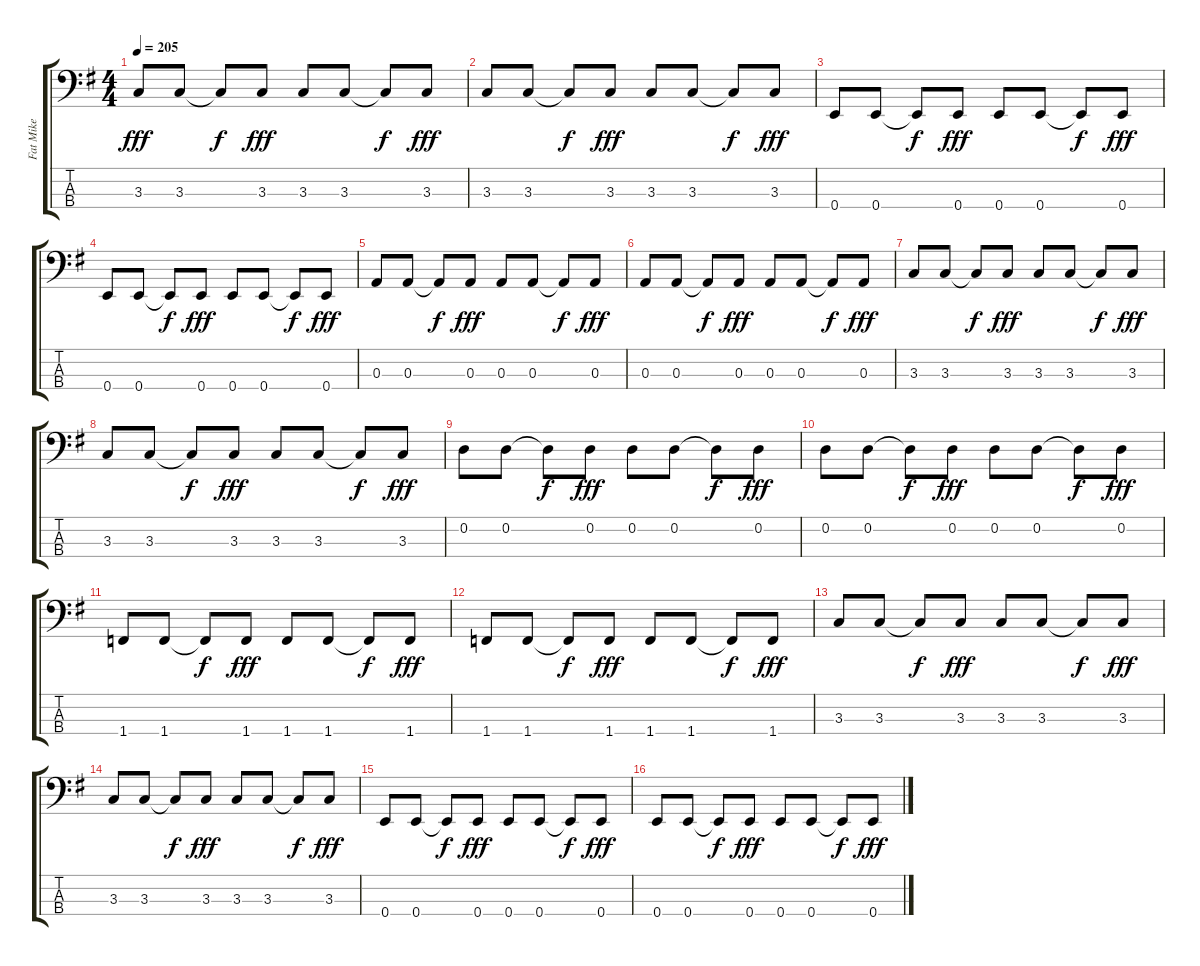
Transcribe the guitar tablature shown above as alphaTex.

\track ("Fat Mike" "Fat Mike") {instrument electricbasspick}
\staff {score tabs}
\tuning (G2 D2 A1 E1) {hide}
\ts (4 4)
\tempo 205
\clef f4
\ks eminor
3.3.8{dy fff} 3.3.8 3.3{t}.8{dy f} 3.3.8{dy fff} 3.3.8 3.3.8 3.3{t}.8{dy f} 3.3.8{dy fff} |
3.3.8 3.3.8 3.3{t}.8{dy f} 3.3.8{dy fff} 3.3.8 3.3.8 3.3{t}.8{dy f} 3.3.8{dy fff} |
0.4.8 0.4.8 0.4{t}.8{dy f} 0.4.8{dy fff} 0.4.8 0.4.8 0.4{t}.8{dy f} 0.4.8{dy fff} |
0.4.8 0.4.8 0.4{t}.8{dy f} 0.4.8{dy fff} 0.4.8 0.4.8 0.4{t}.8{dy f} 0.4.8{dy fff} |
0.3.8 0.3.8 0.3{t}.8{dy f} 0.3.8{dy fff} 0.3.8 0.3.8 0.3{t}.8{dy f} 0.3.8{dy fff} |
0.3.8 0.3.8 0.3{t}.8{dy f} 0.3.8{dy fff} 0.3.8 0.3.8 0.3{t}.8{dy f} 0.3.8{dy fff} |
3.3.8 3.3.8 3.3{t}.8{dy f} 3.3.8{dy fff} 3.3.8 3.3.8 3.3{t}.8{dy f} 3.3.8{dy fff} |
3.3.8 3.3.8 3.3{t}.8{dy f} 3.3.8{dy fff} 3.3.8 3.3.8 3.3{t}.8{dy f} 3.3.8{dy fff} |
0.2.8 0.2.8 0.2{t}.8{dy f} 0.2.8{dy fff} 0.2.8 0.2.8 0.2{t}.8{dy f} 0.2.8{dy fff} |
0.2.8 0.2.8 0.2{t}.8{dy f} 0.2.8{dy fff} 0.2.8 0.2.8 0.2{t}.8{dy f} 0.2.8{dy fff} |
1.4.8 1.4.8 1.4{t}.8{dy f} 1.4.8{dy fff} 1.4.8 1.4.8 1.4{t}.8{dy f} 1.4.8{dy fff} |
1.4.8 1.4.8 1.4{t}.8{dy f} 1.4.8{dy fff} 1.4.8 1.4.8 1.4{t}.8{dy f} 1.4.8{dy fff} |
3.3.8 3.3.8 3.3{t}.8{dy f} 3.3.8{dy fff} 3.3.8 3.3.8 3.3{t}.8{dy f} 3.3.8{dy fff} |
3.3.8 3.3.8 3.3{t}.8{dy f} 3.3.8{dy fff} 3.3.8 3.3.8 3.3{t}.8{dy f} 3.3.8{dy fff} |
0.4.8 0.4.8 0.4{t}.8{dy f} 0.4.8{dy fff} 0.4.8 0.4.8 0.4{t}.8{dy f} 0.4.8{dy fff} |
0.4.8 0.4.8 0.4{t}.8{dy f} 0.4.8{dy fff} 0.4.8 0.4.8 0.4{t}.8{dy f} 0.4.8{dy fff}
